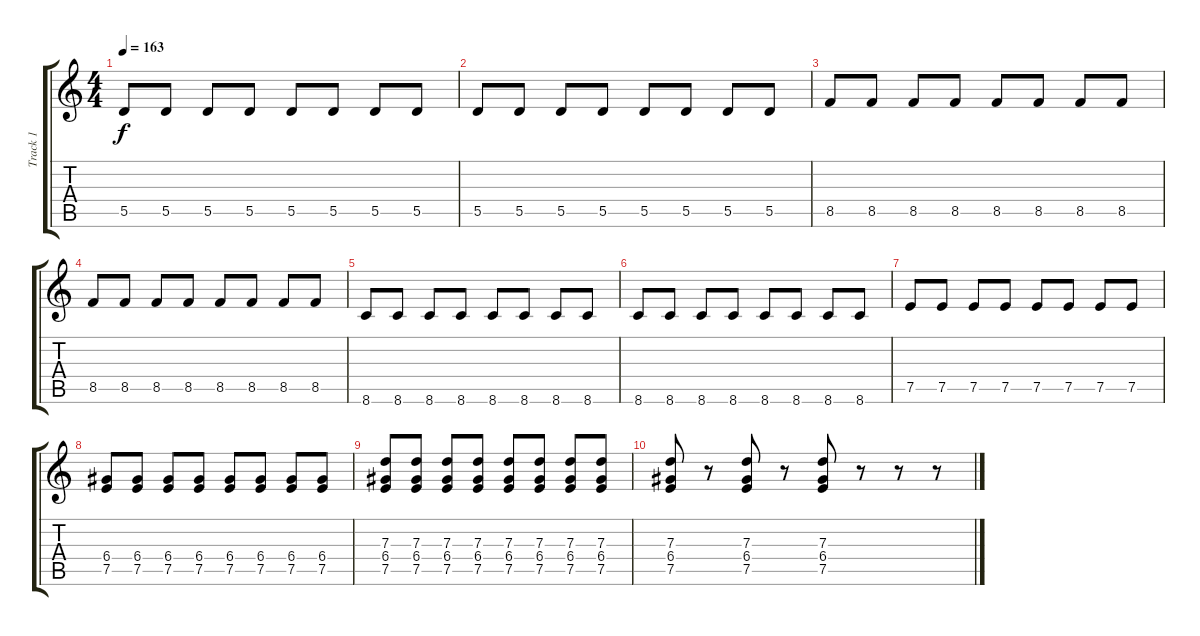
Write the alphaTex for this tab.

\track ("Track 1" "Track 1") {instrument overdrivenguitar}
\staff {score tabs}
\tuning (E4 B3 G3 D3 A2 E2) {hide}
\ts (4 4)
\tempo 163
\clef g2
\ks c
5.5.8{dy f} 5.5.8 5.5.8 5.5.8 5.5.8 5.5.8 5.5.8 5.5.8 |
5.5.8 5.5.8 5.5.8 5.5.8 5.5.8 5.5.8 5.5.8 5.5.8 |
8.5.8 8.5.8 8.5.8 8.5.8 8.5.8 8.5.8 8.5.8 8.5.8 |
8.5.8 8.5.8 8.5.8 8.5.8 8.5.8 8.5.8 8.5.8 8.5.8 |
8.6.8 8.6.8 8.6.8 8.6.8 8.6.8 8.6.8 8.6.8 8.6.8 |
8.6.8 8.6.8 8.6.8 8.6.8 8.6.8 8.6.8 8.6.8 8.6.8 |
7.5.8 7.5.8 7.5.8 7.5.8 7.5.8 7.5.8 7.5.8 7.5.8 |
(6.4 7.5).8 (6.4 7.5).8 (6.4 7.5).8 (6.4 7.5).8 (6.4 7.5).8 (6.4 7.5).8 (6.4 7.5).8 (6.4 7.5).8 |
(7.3 6.4 7.5).8 (7.3 6.4 7.5).8 (7.3 6.4 7.5).8 (7.3 6.4 7.5).8 (7.3 6.4 7.5).8 (7.3 6.4 7.5).8 (7.3 6.4 7.5).8 (7.3 6.4 7.5).8 |
(7.3 6.4 7.5).8 r.8 (7.3 6.4 7.5).8 r.8 (7.3 6.4 7.5).8 r.8 r.8 r.8
